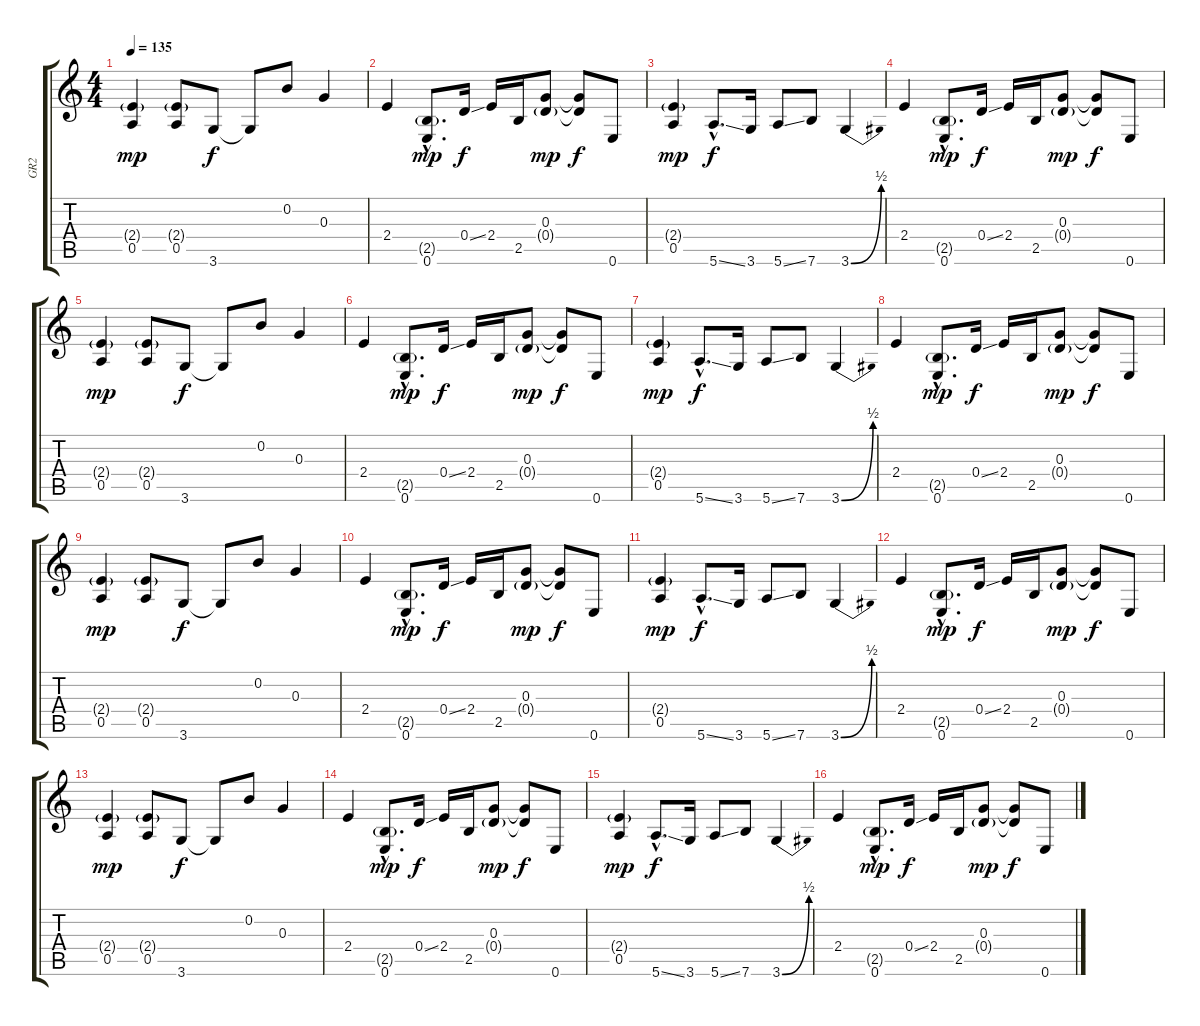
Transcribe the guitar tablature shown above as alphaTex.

\track ("GR2" "GR2") {instrument overdrivenguitar}
\staff {score tabs}
\tuning (E4 B3 G3 D3 A2 E2) {hide}
\ts (4 4)
\tempo 135
\clef g2
\ks c
(2.4{g} 0.5).4{dy mp} (2.4{g} 0.5).8 3.6.8{dy f} 3.6{t}.8 0.2.8 0.3.4 |
2.4.4 (2.5{g hac} 0.6{hac}).8{d dy mp} 0.4{ss}.16{dy f} 2.4.16 2.5.16 (0.3 0.4{g}).8{dy mp} (0.3{t} 0.4{t}).8{dy f} 0.6.8 |
(2.4{g} 0.5).4{dy mp} 5.6{ss hac}.8{d dy f} 3.6.16 5.6{ss}.8 7.6.8 3.6{be (bend 0 0 60 2)}.4 |
2.4.4 (2.5{g hac} 0.6{hac}).8{d dy mp} 0.4{ss}.16{dy f} 2.4.16 2.5.16 (0.3 0.4{g}).8{dy mp} (0.3{t} 0.4{t}).8{dy f} 0.6.8 |
(2.4{g} 0.5).4{dy mp} (2.4{g} 0.5).8 3.6.8{dy f} 3.6{t}.8 0.2.8 0.3.4 |
2.4.4 (2.5{g hac} 0.6{hac}).8{d dy mp} 0.4{ss}.16{dy f} 2.4.16 2.5.16 (0.3 0.4{g}).8{dy mp} (0.3{t} 0.4{t}).8{dy f} 0.6.8 |
(2.4{g} 0.5).4{dy mp} 5.6{ss hac}.8{d dy f} 3.6.16 5.6{ss}.8 7.6.8 3.6{be (bend 0 0 60 2)}.4 |
2.4.4 (2.5{g hac} 0.6{hac}).8{d dy mp} 0.4{ss}.16{dy f} 2.4.16 2.5.16 (0.3 0.4{g}).8{dy mp} (0.3{t} 0.4{t}).8{dy f} 0.6.8 |
(2.4{g} 0.5).4{dy mp} (2.4{g} 0.5).8 3.6.8{dy f} 3.6{t}.8 0.2.8 0.3.4 |
2.4.4 (2.5{g hac} 0.6{hac}).8{d dy mp} 0.4{ss}.16{dy f} 2.4.16 2.5.16 (0.3 0.4{g}).8{dy mp} (0.3{t} 0.4{t}).8{dy f} 0.6.8 |
(2.4{g} 0.5).4{dy mp} 5.6{ss hac}.8{d dy f} 3.6.16 5.6{ss}.8 7.6.8 3.6{be (bend 0 0 60 2)}.4 |
2.4.4 (2.5{g hac} 0.6{hac}).8{d dy mp} 0.4{ss}.16{dy f} 2.4.16 2.5.16 (0.3 0.4{g}).8{dy mp} (0.3{t} 0.4{t}).8{dy f} 0.6.8 |
(2.4{g} 0.5).4{dy mp} (2.4{g} 0.5).8 3.6.8{dy f} 3.6{t}.8 0.2.8 0.3.4 |
2.4.4 (2.5{g hac} 0.6{hac}).8{d dy mp} 0.4{ss}.16{dy f} 2.4.16 2.5.16 (0.3 0.4{g}).8{dy mp} (0.3{t} 0.4{t}).8{dy f} 0.6.8 |
(2.4{g} 0.5).4{dy mp} 5.6{ss hac}.8{d dy f} 3.6.16 5.6{ss}.8 7.6.8 3.6{be (bend 0 0 60 2)}.4 |
2.4.4 (2.5{g hac} 0.6{hac}).8{d dy mp} 0.4{ss}.16{dy f} 2.4.16 2.5.16 (0.3 0.4{g}).8{dy mp} (0.3{t} 0.4{t}).8{dy f} 0.6.8
